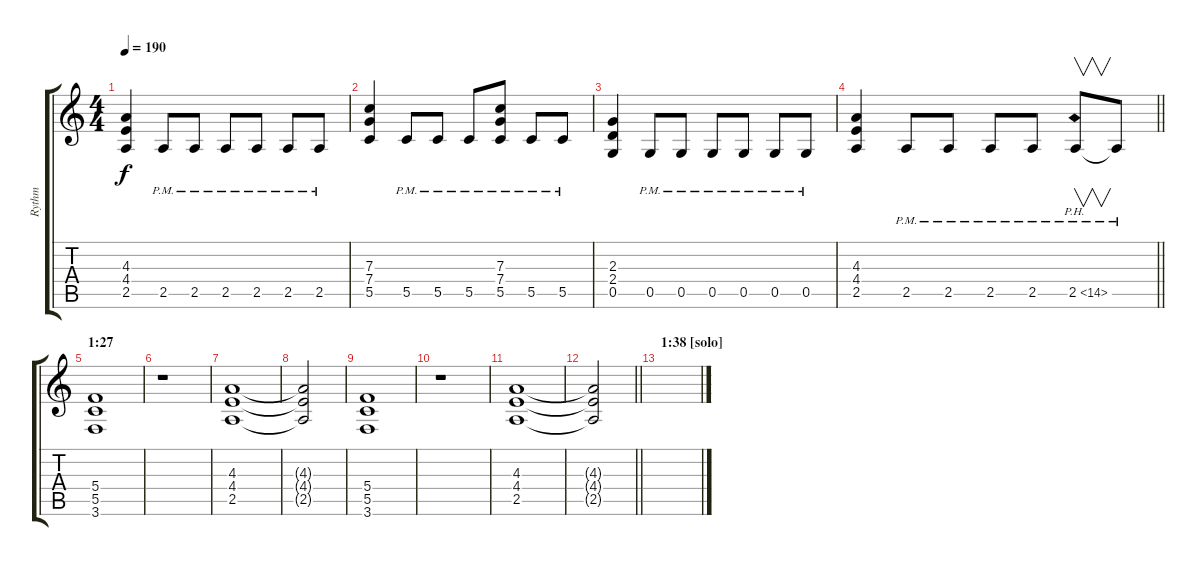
\track ("Rythm" "Rythm") {instrument distortionguitar}
\staff {score tabs}
\tuning (D4 A3 F3 C3 G2 D2) {hide}
\ts (4 4)
\tempo 190
\clef g2
\ks c
(4.3 4.4 2.5).4{dy f} 2.5{pm}.8 2.5{pm}.8 2.5{pm}.8 2.5{pm}.8 2.5{pm}.8 2.5{pm}.8 |
(7.3 7.4 5.5).4 5.5{pm}.8 5.5{pm}.8 5.5{pm}.8 (7.3 7.4 5.5{pm}).8 5.5{pm}.8 5.5{pm}.8 |
(2.3 2.4 0.5).4 0.5{pm}.8 0.5{pm}.8 0.5{pm}.8 0.5{pm}.8 0.5{pm}.8 0.5{pm}.8 |
\barLineRight lightlight
(4.3 4.4 2.5).4 2.5{pm}.8 2.5{pm}.8 2.5{pm}.8 2.5{pm}.8 2.5{ph 12 pm}.8{v} 2.5{pm t}.8 |
\section ("" "1:27")
(5.4 5.5 3.6).1 |
r.1 |
(4.3 4.4 2.5).1 |
(4.3{t} 4.4{t} 2.5{t}).2 |
(5.4 5.5 3.6).1 |
r.1 |
(4.3 4.4 2.5).1 |
\barLineRight lightlight
(4.3{t} 4.4{t} 2.5{t}).2 |
\section ("" "1:38 [solo]")
